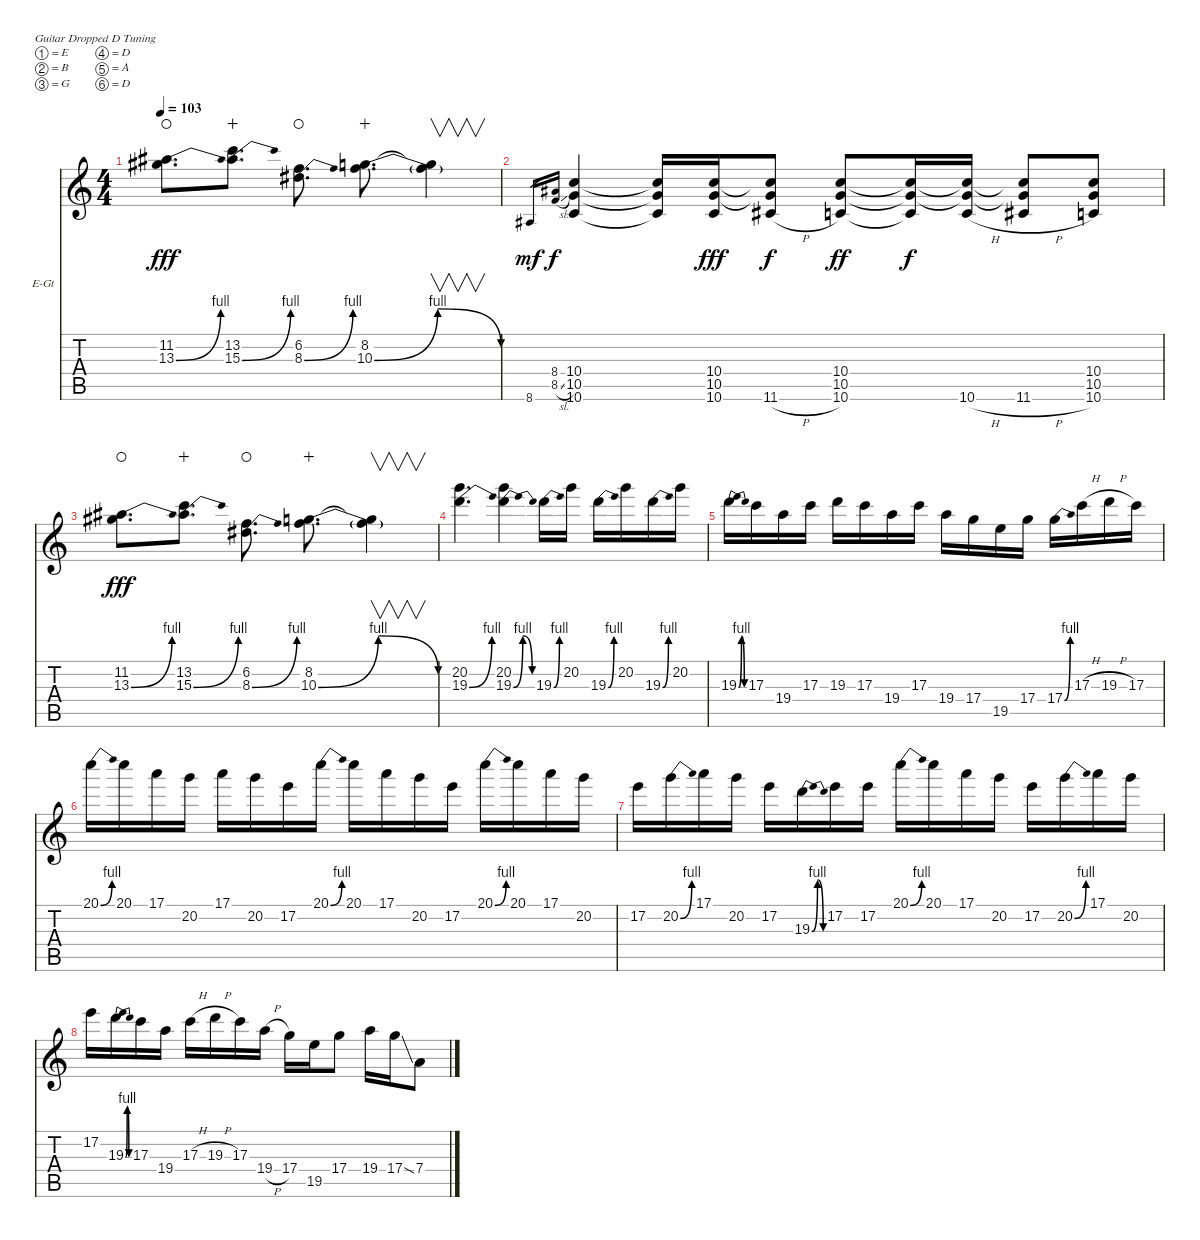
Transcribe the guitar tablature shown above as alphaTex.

\defaultSystemsLayout 4
\bracketExtendMode nobrackets
\firstSystemTrackNameOrientation horizontal
\otherSystemsTrackNameOrientation horizontal
\track ("Mike McCready (Drop D)" "E-Gt") {instrument overdrivenguitar}
\staff {score tabs}
\tuning (E4 B3 G3 D3 A2 D2)
\ts (4 4)
\tempo 103
\clef g2
\ks c
(11.2 13.3{be (bend 0 0 15 4)}).8{d dy fff waho} (13.2 15.3{be (bend 0 0 15 4)}).8{d wahc} (6.2 8.3{be (bend 0 0 15 4)}).8{d waho} (8.2 10.3{be (bendrelease 0 0 10.2 4 20.4 4 30 0)}).8{d wahc} (8.2{t} 10.3{t}).4{v} |
8.6.16{gr dy mf} (8.4 8.5{sl}).16{gr dy f} (10.4 10.5 10.6).4 (10.4{t} 10.5{t} 10.6{t}).16 (10.4 10.5 10.6).16{dy fff} (10.4{t} 10.5{t} 11.6{h}).8{dy f} (10.4 10.5 10.6).8{dy ff} (10.4{t} 10.5{t} 10.6{t}).16{dy f} (10.4{t} 10.5{t} 10.6{h}).16 (10.4{t} 10.5{t} 11.6{h}).8 (10.4 10.5 10.6).8 |
(11.2 13.3{be (bend 0 0 15 4)}).8{d dy fff waho} (13.2 15.3{be (bend 0 0 15 4)}).8{d wahc} (6.2 8.3{be (bend 0 0 15 4)}).8{d waho} (8.2 10.3{be (bendrelease 0 0 10.2 4 20.4 4 30 0)}).8{d wahc} (8.2{t} 10.3{t}).4{v} |
(20.2 19.3{be (bend 0 0 60 4)}).4{d} (20.2 19.3{be (bendrelease 0 0 30 4 30 4 60 0)}).4 19.3{be (bend 0 0 60 4)}.16 20.2.16 19.3{be (bend 0 0 60 4)}.16 20.2.16 19.3{be (bend 0 0 60 4)}.16 20.2.16 |
19.3{be (bendrelease 0 0 30 4 30 4 60 0)}.16 17.3.16 19.4.16 17.3.16 19.3.16 17.3.16 19.4.16 17.3.16 19.4.16 17.4.16 19.5.16 17.4.16 17.4{be (bend 0 0 60 4)}.16 17.3{h}.16 19.3{h}.16 17.3.16 |
20.1{be (bend 0 0 60 4)}.16 20.1.16 17.1.16 20.2.16 17.1.16 20.2.16 17.2.16 20.1{be (bend 0 0 60 4)}.16 20.1.16 17.1.16 20.2.16 17.2.16 20.1{be (bend 0 0 60 4)}.16 20.1.16 17.1.16 20.2.16 |
17.2.16 20.2{be (bend 0 0 60 4)}.16 17.1.16 20.2.16 17.2.16 19.3{be (bendrelease 0 0 30 4 30 4 60 0)}.16 17.2.16 17.2.16 20.1{be (bend 0 0 60 4)}.16 20.1.16 17.1.16 20.2.16 17.2.16 20.2{be (bend 0 0 60 4)}.16 17.1.16 20.2.16 |
17.2.16 19.3{be (bendrelease 0 0 30 4 30 4 60 0)}.16 17.3.16 19.4.16 17.3{h}.16 19.3{h}.16 17.3.16 19.4{h}.16 17.4.16 19.5.16 17.4.8 19.4.16 17.4{ss}.16 7.4.8
